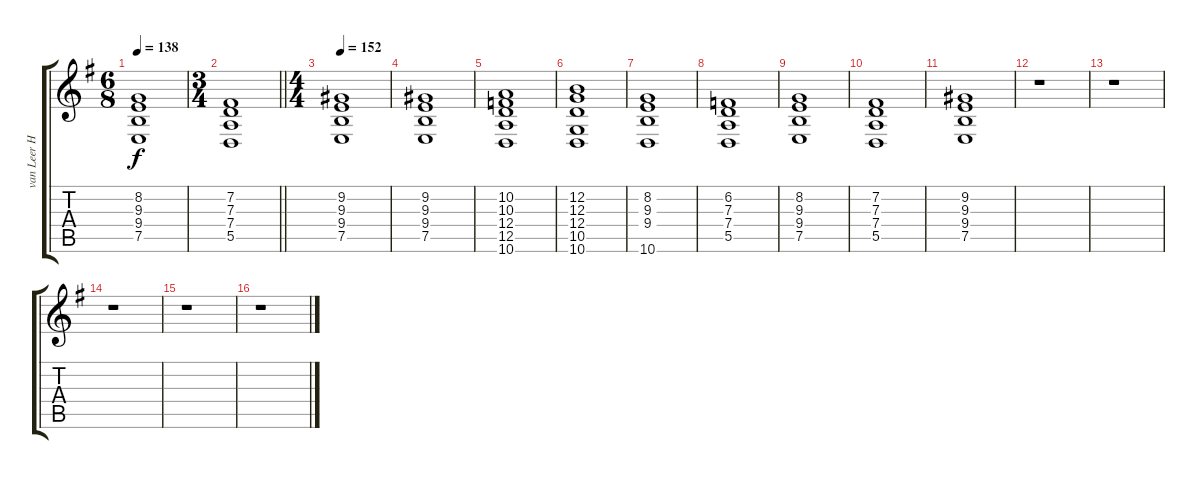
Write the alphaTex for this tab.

\track ("van Leer Hammond (Arranged for Guitar)" "van Leer H") {instrument drawbarorgan}
\staff {score tabs}
\tuning (E4 B3 G3 D3 A2 E2) {hide}
\ts (6 8)
\tempo 138
\clef g2
\ks g
(8.2 9.3 9.4 7.5).1{dy f} |
\ts (3 4)
\barLineRight lightlight
(7.2 7.3 7.4 5.5).1 |
\ts (4 4)
\tempo 152
(9.2 9.3 9.4 7.5).1 |
(9.2 9.3 9.4 7.5).1 |
(10.2 10.3 12.4 12.5 10.6).1 |
(12.2 12.3 12.4 10.5 10.6).1 |
(8.2 9.3 9.4 10.6).1 |
(6.2 7.3 7.4 5.5).1 |
(8.2 9.3 9.4 7.5).1 |
(7.2 7.3 7.4 5.5).1 |
(9.2 9.3 9.4 7.5).1 |
r.1 |
r.1 |
r.1 |
r.1 |
r.1
